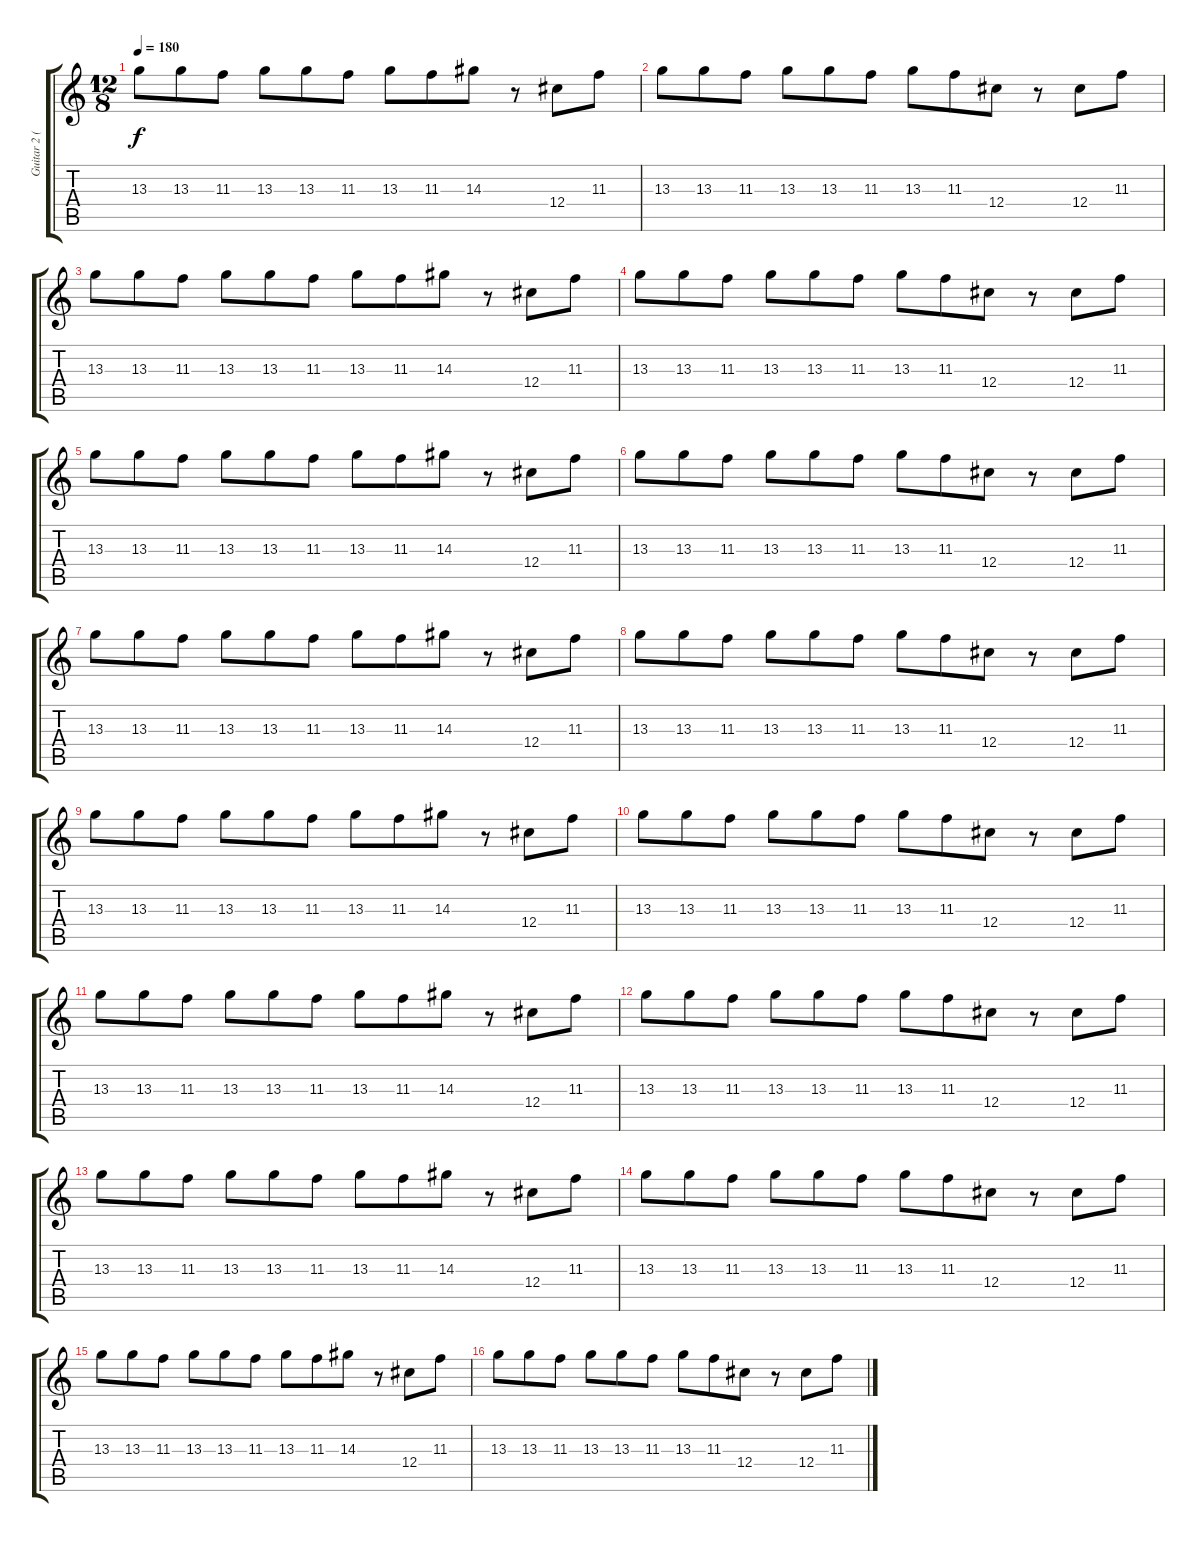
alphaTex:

\track ("Guitar 2 (Larry Lee)" "Guitar 2 (") {instrument overdrivenguitar}
\staff {score tabs}
\tuning (Eb4 Bb3 Gb3 Db3 Ab2 Eb2) {hide}
\ts (12 8)
\tempo 180
\clef g2
\ks c
13.3.8{dy f} 13.3.8 11.3.8 13.3.8 13.3.8 11.3.8 13.3.8 11.3.8 14.3.8 r.8 12.4.8 11.3.8 |
13.3.8 13.3.8 11.3.8 13.3.8 13.3.8 11.3.8 13.3.8 11.3.8 12.4.8 r.8 12.4.8 11.3.8 |
13.3.8 13.3.8 11.3.8 13.3.8 13.3.8 11.3.8 13.3.8 11.3.8 14.3.8 r.8 12.4.8 11.3.8 |
13.3.8 13.3.8 11.3.8 13.3.8 13.3.8 11.3.8 13.3.8 11.3.8 12.4.8 r.8 12.4.8 11.3.8 |
13.3.8 13.3.8 11.3.8 13.3.8 13.3.8 11.3.8 13.3.8 11.3.8 14.3.8 r.8 12.4.8 11.3.8 |
13.3.8 13.3.8 11.3.8 13.3.8 13.3.8 11.3.8 13.3.8 11.3.8 12.4.8 r.8 12.4.8 11.3.8 |
13.3.8 13.3.8 11.3.8 13.3.8 13.3.8 11.3.8 13.3.8 11.3.8 14.3.8 r.8 12.4.8 11.3.8 |
13.3.8 13.3.8 11.3.8 13.3.8 13.3.8 11.3.8 13.3.8 11.3.8 12.4.8 r.8 12.4.8 11.3.8 |
13.3.8 13.3.8 11.3.8 13.3.8 13.3.8 11.3.8 13.3.8 11.3.8 14.3.8 r.8 12.4.8 11.3.8 |
13.3.8 13.3.8 11.3.8 13.3.8 13.3.8 11.3.8 13.3.8 11.3.8 12.4.8 r.8 12.4.8 11.3.8 |
13.3.8 13.3.8 11.3.8 13.3.8 13.3.8 11.3.8 13.3.8 11.3.8 14.3.8 r.8 12.4.8 11.3.8 |
13.3.8 13.3.8 11.3.8 13.3.8 13.3.8 11.3.8 13.3.8 11.3.8 12.4.8 r.8 12.4.8 11.3.8 |
13.3.8 13.3.8 11.3.8 13.3.8 13.3.8 11.3.8 13.3.8 11.3.8 14.3.8 r.8 12.4.8 11.3.8 |
13.3.8 13.3.8 11.3.8 13.3.8 13.3.8 11.3.8 13.3.8 11.3.8 12.4.8 r.8 12.4.8 11.3.8 |
13.3.8 13.3.8 11.3.8 13.3.8 13.3.8 11.3.8 13.3.8 11.3.8 14.3.8 r.8 12.4.8 11.3.8 |
13.3.8 13.3.8 11.3.8 13.3.8 13.3.8 11.3.8 13.3.8 11.3.8 12.4.8 r.8 12.4.8 11.3.8
